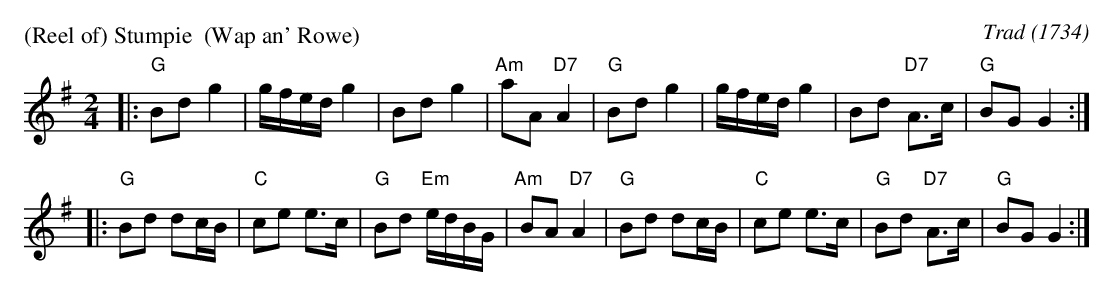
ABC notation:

X:1
P: (Reel of) Stumpie  (Wap an' Rowe)
O: Trad (1734)
M: 2/4
L: 1/8
K: G
|:"G"Bd g2 | g/f/e/d/ g2 | Bd g2 | "Am"aA "D7"A2 \
| "G"Bd g2 | g/f/e/d/ g2 | Bd "D7"A>c | "G"BG G2 :|
|:"G"Bd dc/B/ | "C"ce e>c | "G"Bd "Em"e/d/B/G/ | "Am"BA "D7"A2 \
| "G"Bd dc/B/ | "C"ce e>c | "G"Bd "D7"A>c | "G"BG G2 :|
